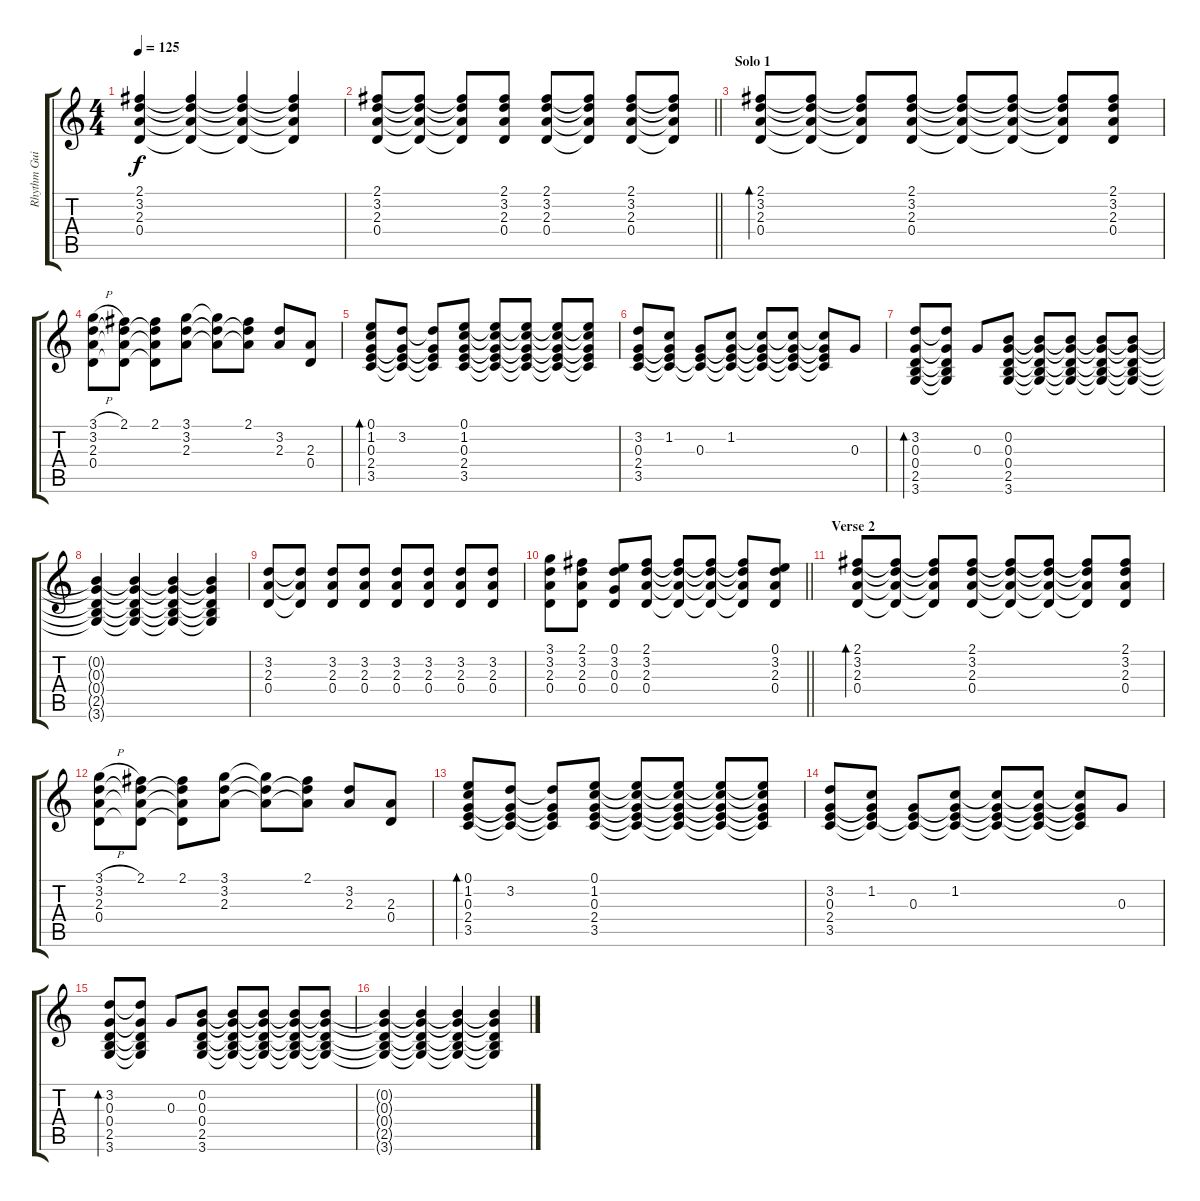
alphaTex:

\track ("Rhythm Guitar" "Rhythm Gui") {instrument overdrivenguitar}
\staff {score tabs}
\tuning (E4 B3 G3 D3 A2 E2) {hide}
\ts (4 4)
\tempo 125
\clef g2
\ks c
(2.1 3.2 2.3 0.4).4{dy f} (2.1{t} 3.2{t} 2.3{t} 0.4{t}).4 (2.1{t} 3.2{t} 2.3{t} 0.4{t}).4 (2.1{t} 3.2{t} 2.3{t} 0.4{t}).4 |
\barLineRight lightlight
(2.1 3.2 2.3 0.4).8 (2.1{t} 3.2{t} 2.3{t} 0.4{t}).8 (2.1{t} 3.2{t} 2.3{t} 0.4{t}).8 (2.1 3.2 2.3 0.4).8 (2.1 3.2 2.3 0.4).8 (2.1{t} 3.2{t} 2.3{t} 0.4{t}).8 (2.1 3.2 2.3 0.4).8 (2.1{t} 3.2{t} 2.3{t} 0.4{t}).8 |
\section ("" "Solo 1")
(2.1 3.2 2.3 0.4).8{bd 60} (2.1{t} 3.2{t} 2.3{t} 0.4{t}).8 (2.1{t} 3.2{t} 2.3{t} 0.4{t}).8 (2.1 3.2 2.3 0.4).8 (2.1{t} 3.2{t} 2.3{t} 0.4{t}).8 (2.1{t} 3.2{t} 2.3{t} 0.4{t}).8 (2.1{t} 3.2{t} 2.3{t} 0.4{t}).8 (2.1 3.2 2.3 0.4).8 |
(3.1{h} 3.2 2.3 0.4).8 (2.1 3.2{t} 2.3{t} 0.4{t}).8 (2.1 3.2{t} 2.3{t} 0.4{t}).8 (3.1 3.2 2.3).8 (3.1{t} 3.2{t} 2.3{t}).8 (2.1 3.2{t} 2.3{t}).8 (3.2 2.3).8 (2.3 0.4).8 |
(0.1 1.2 0.3 2.4 3.5).8{bd 60} (3.2 0.3{t} 2.4{t} 3.5{t}).8 (3.2{t} 0.3{t} 2.4{t} 3.5{t}).8 (0.1 1.2 0.3 2.4 3.5).8 (0.1{t} 1.2{t} 0.3{t} 2.4{t} 3.5{t}).8 (0.1{t} 1.2{t} 0.3{t} 2.4{t} 3.5{t}).8 (0.1{t} 1.2{t} 0.3{t} 2.4{t} 3.5{t}).8 (0.1{t} 1.2{t} 0.3{t} 2.4{t} 3.5{t}).8 |
(3.2 0.3 2.4 3.5).8 (1.2 0.3{t} 2.4{t} 3.5{t}).8 (0.3 2.4{t} 3.5{t}).8 (1.2 0.3{t} 2.4{t} 3.5{t}).8 (1.2{t} 0.3{t} 2.4{t} 3.5{t}).8 (1.2{t} 0.3{t} 2.4{t} 3.5{t}).8 (1.2{t} 0.3{t} 2.4{t} 3.5{t}).8 0.3.8 |
(3.2 0.3 0.4 2.5 3.6).8{bd 60} (3.2{t} 0.3{t} 0.4{t} 2.5{t} 3.6{t}).8 0.3.8 (0.2 0.3 0.4 2.5 3.6).8 (0.2{t} 0.3{t} 0.4{t} 2.5{t} 3.6{t}).8 (0.2{t} 0.3{t} 0.4{t} 2.5{t} 3.6{t}).8 (0.2{t} 0.3{t} 0.4{t} 2.5{t} 3.6{t}).8 (0.2{t} 0.3{t} 0.4{t} 2.5{t} 3.6{t}).8 |
(0.2{t} 0.3{t} 0.4{t} 2.5{t} 3.6{t}).4 (0.2{t} 0.3{t} 0.4{t} 2.5{t} 3.6{t}).4 (0.2{t} 0.3{t} 0.4{t} 2.5{t} 3.6{t}).4 (0.2{t} 0.3{t} 0.4{t} 2.5{t} 3.6{t}).4 |
(3.2 2.3 0.4).8 (3.2{t} 2.3{t} 0.4{t}).8 (3.2 2.3 0.4).8 (3.2 2.3 0.4).8 (3.2 2.3 0.4).8 (3.2 2.3 0.4).8 (3.2 2.3 0.4).8 (3.2 2.3 0.4).8 |
\barLineRight lightlight
(3.1 3.2 2.3 0.4).8 (2.1 3.2 2.3 0.4).8 (0.1 3.2 0.3 0.4).8 (2.1 3.2 2.3 0.4).8 (2.1{t} 3.2{t} 2.3{t} 0.4{t}).8 (2.1{t} 3.2{t} 2.3{t} 0.4{t}).8 (2.1{t} 3.2{t} 2.3{t} 0.4{t}).8 (0.1 3.2 2.3 0.4).8 |
\section ("" "Verse 2")
(2.1 3.2 2.3 0.4).8{bd 60} (2.1{t} 3.2{t} 2.3{t} 0.4{t}).8 (2.1{t} 3.2{t} 2.3{t} 0.4{t}).8 (2.1 3.2 2.3 0.4).8 (2.1{t} 3.2{t} 2.3{t} 0.4{t}).8 (2.1{t} 3.2{t} 2.3{t} 0.4{t}).8 (2.1{t} 3.2{t} 2.3{t} 0.4{t}).8 (2.1 3.2 2.3 0.4).8 |
(3.1{h} 3.2 2.3 0.4).8 (2.1 3.2{t} 2.3{t} 0.4{t}).8 (2.1 3.2{t} 2.3{t} 0.4{t}).8 (3.1 3.2 2.3).8 (3.1{t} 3.2{t} 2.3{t}).8 (2.1 3.2{t} 2.3{t}).8 (3.2 2.3).8 (2.3 0.4).8 |
(0.1 1.2 0.3 2.4 3.5).8{bd 60} (3.2 0.3{t} 2.4{t} 3.5{t}).8 (3.2{t} 0.3{t} 2.4{t} 3.5{t}).8 (0.1 1.2 0.3 2.4 3.5).8 (0.1{t} 1.2{t} 0.3{t} 2.4{t} 3.5{t}).8 (0.1{t} 1.2{t} 0.3{t} 2.4{t} 3.5{t}).8 (0.1{t} 1.2{t} 0.3{t} 2.4{t} 3.5{t}).8 (0.1{t} 1.2{t} 0.3{t} 2.4{t} 3.5{t}).8 |
(3.2 0.3 2.4 3.5).8 (1.2 0.3{t} 2.4{t} 3.5{t}).8 (0.3 2.4{t} 3.5{t}).8 (1.2 0.3{t} 2.4{t} 3.5{t}).8 (1.2{t} 0.3{t} 2.4{t} 3.5{t}).8 (1.2{t} 0.3{t} 2.4{t} 3.5{t}).8 (1.2{t} 0.3{t} 2.4{t} 3.5{t}).8 0.3.8 |
(3.2 0.3 0.4 2.5 3.6).8{bd 60} (3.2{t} 0.3{t} 0.4{t} 2.5{t} 3.6{t}).8 0.3.8 (0.2 0.3 0.4 2.5 3.6).8 (0.2{t} 0.3{t} 0.4{t} 2.5{t} 3.6{t}).8 (0.2{t} 0.3{t} 0.4{t} 2.5{t} 3.6{t}).8 (0.2{t} 0.3{t} 0.4{t} 2.5{t} 3.6{t}).8 (0.2{t} 0.3{t} 0.4{t} 2.5{t} 3.6{t}).8 |
(0.2{t} 0.3{t} 0.4{t} 2.5{t} 3.6{t}).4 (0.2{t} 0.3{t} 0.4{t} 2.5{t} 3.6{t}).4 (0.2{t} 0.3{t} 0.4{t} 2.5{t} 3.6{t}).4 (0.2{t} 0.3{t} 0.4{t} 2.5{t} 3.6{t}).4
